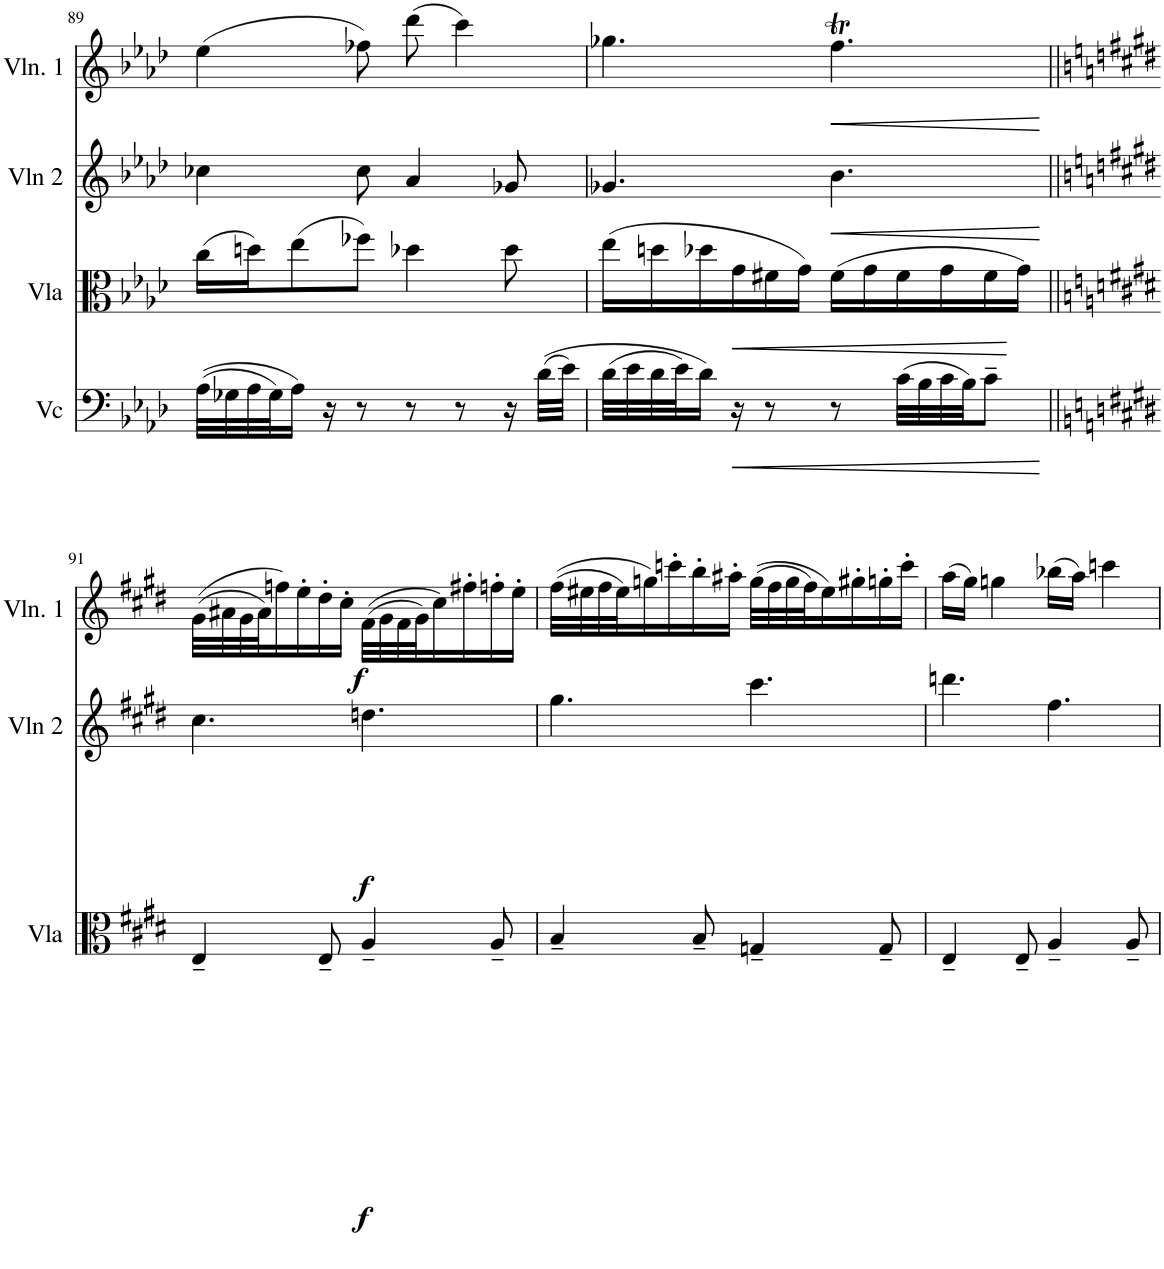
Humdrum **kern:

**kern	**dynam	**kern	**dynam	**kern	**dynam	**kern	**dynam
*part4	*part4	*part3	*part3	*part2	*part2	*part1	*part1
*staff4	*staff4	*staff3	*staff3	*staff2	*staff2	*staff1	*staff1
*I"Cello	*	*I"Viola	*	*I"Violin 2	*	*I"Violin 1	*
*	*	*I'Vla	*	*I'Vln 2	*	*I'Vln. 1	*
!!LO:PB:g=z
*clefF4	*	*clefC3	*	*clefG2	*	*clefG2	*
*k[b-e-a-d-]	*	*k[b-e-a-d-]	*	*k[b-e-a-d-]	*	*k[b-e-a-d-]	*
*M6/8	*	*M6/8	*	*M6/8	*	*M6/8	*
=89	=89	=89	=89	=89	=89	=89	=89
((32A-\LLL	.	(16cc\LL	.	4cc-X\	.	(4ee-\	.
32G-X\	.	.	.	.	.	.	.
32A-\	.	16ddn\J)	.	.	.	.	.
32G-\J)	.	.	.	.	.	.	.
16A-\JJ)	.	(8ee-\	.	.	.	.	.
16r	.	.	.	.	.	.	.
8r	.	8ff-X\J)	.	8cc-\	.	8ff-X\)	.
8r	.	4dd-X\	.	4a-/	.	(8ddd-\	.
8r	.	.	.	.	.	4ccc\)	.
16r	.	8dd-\	.	8g-X/	.	.	.
((32d-\LLL	.	.	.	.	.	.	.
32e-\JJJ)	.	.	.	.	.	.	.
=90	=90	=90	=90	=90	=90	=90	=90
(32d-\LLL	.	(16ee-\LL	.	4.g-X/	.	4.gg-X\	.
32e-\	.	.	.	.	.	.	.
32d-\	.	16ddn\	.	.	.	.	.
32e-\J)	.	.	.	.	.	.	.
16d-\JJ)	.	16dd-X\	.	.	.	.	.
!	!LO:HP:b	!	!LO:HP:b	!	!	!	!
16r	<	16g\	<	.	.	.	.
8r	.	16f#X\	.	.	.	.	.
.	.	16g\JJ)	.	.	.	.	.
!	!	!	!	!	!LO:HP:b	!	!LO:HP:b
8r	.	(16f#\LL	.	4.b-\	<	4.ffT\	<
.	.	16g\	.	.	.	.	.
(32c\LLL	.	16f#\	.	.	.	.	.
32B-\	.	.	.	.	.	.	.
32c\	.	16g\	.	.	.	.	.
32B-\JJ)	.	.	.	.	.	.	.
8c~\J	.	16f#\	.	.	.	.	.
.	.	16g\JJ)	[	.	.	.	.
.	[	.	.	.	[	.	[
!!LO:LB:g=z
=91||	=91||	=91||	=91||	=91||	=91||	=91||	=91||
*k[f#c#g#d#]	*	*k[f#c#g#d#]	*	*k[f#c#g#d#]	*	*k[f#c#g#d#]	*
!	!	!	!LO:DY:b	!	!LO:DY:b	!	!LO:DY:b
2.r	.	4E~/	f	4.cc#\	f	((32g#\LLL	f
.	.	.	.	.	.	32a#X\	.
.	.	.	.	.	.	32g#\	.
.	.	.	.	.	.	32a#\J)	.
.	.	.	.	.	.	16ffn\)	.
.	.	.	.	.	.	16ee'\	.
.	.	8E~/	.	.	.	16dd#'\	.
.	.	.	.	.	.	16cc#'\JJ	.
.	.	4A~/	.	4.ddn\	.	((32f#\LLL	.
.	.	.	.	.	.	32g#\	.
.	.	.	.	.	.	32f#\	.
.	.	.	.	.	.	32g#\J)	.
.	.	.	.	.	.	16cc#\)	.
.	.	.	.	.	.	16ff#X'\	.
.	.	8A~/	.	.	.	16ffn'\	.
.	.	.	.	.	.	16ee'\JJ	.
=92	=92	=92	=92	=92	=92	=92	=92
2.r	.	4B~/	.	4.gg#\	.	((32ff#\LLL	.
.	.	.	.	.	.	32ee#X\	.
.	.	.	.	.	.	32ff#\	.
.	.	.	.	.	.	32ee#\J)	.
.	.	.	.	.	.	16ggn\)	.
.	.	.	.	.	.	16cccn'\	.
.	.	8B~/	.	.	.	16bb'\	.
.	.	.	.	.	.	16aa#X'\JJ	.
.	.	4Gn~/	.	4.ccc#\	.	((32gg\LLL	.
.	.	.	.	.	.	32ff#\	.
.	.	.	.	.	.	32gg\	.
.	.	.	.	.	.	32ff#\J)	.
.	.	.	.	.	.	16ee#\)	.
.	.	.	.	.	.	16gg#X'\	.
.	.	8G~/	.	.	.	16ggn'\	.
.	.	.	.	.	.	16ccc'\JJ	.
=93	=93	=93	=93	=93	=93	=93	=93
2.r	.	4E~/	.	4.dddn\	.	(16aa\LL	.
.	.	.	.	.	.	16gg#\JJ)	.
.	.	.	.	.	.	4ggn\	.
.	.	8E~/	.	.	.	.	.
.	.	4A~/	.	4.ff#\	.	(16bb-X\LL	.
.	.	.	.	.	.	16aa\JJ)	.
.	.	.	.	.	.	4cccn\	.
.	.	8A~/	.	.	.	.	.
=	=	=	=	=	=	=	=
*-	*-	*-	*-	*-	*-	*-	*-
